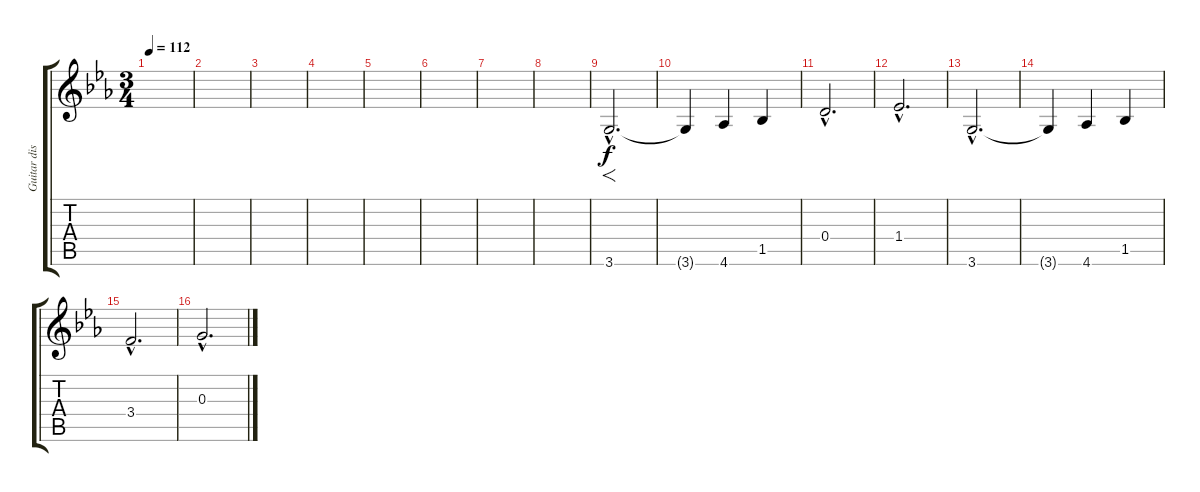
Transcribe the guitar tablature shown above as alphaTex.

\track ("Guitar dist" "Guitar dis") {instrument overdrivenguitar}
\staff {score tabs}
\tuning (E4 B3 G3 D3 A2 E2) {hide}
\ts (3 4)
\tempo 112
\clef g2
\ks cminor
|
|
|
|
|
|
|
|
3.6{hac}.2{f d} |
3.6{t}.4 4.6.4 1.5.4 |
0.4{hac}.2{d} |
1.4{hac}.2{d} |
3.6{hac}.2{d} |
3.6{t}.4 4.6.4 1.5.4 |
3.4{hac}.2{d} |
0.3{hac}.2{d}
